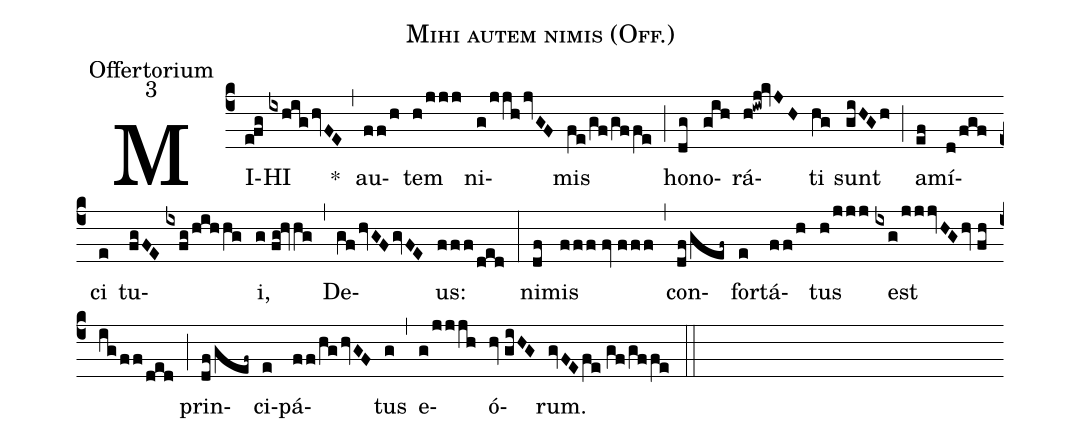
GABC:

name:Mihi autem nimis (Off.);
office-part:Offertorium;
mode:3;
%%
(c4) MI(e!fg)HI(ixhig/hvFE) *(,) au(ff/h)tem(h/jjj) ni(g/jjh/jvGF)mis(fe/gf/gffe) (;) ho(dg)no(gih)rá(h!iwj!kvJH)ti(hg) sunt(giHGh) (;) a(ef)mí(d/fgf)ci(e) tu(fgFE//ixfg/hihhg)i,(g//fg!hvhg) (,) De(gf/hvGF/gvFE)us:(fff/ded) (:) ni(df)mis(fff//fv//fff) (,) con(df/gef~)for(e)tá(ff/h)tus(h/jjj) est(ixg/jjjvHGhv//fh/ig/ff/ded) (;) prin(df/gef~)ci(e)pá(ff/hg/hvGF)tus(g) (,) e(g/jjjh)ó(hv///giHG)rum.(gvFE/fe//gf/gffe) (::)
